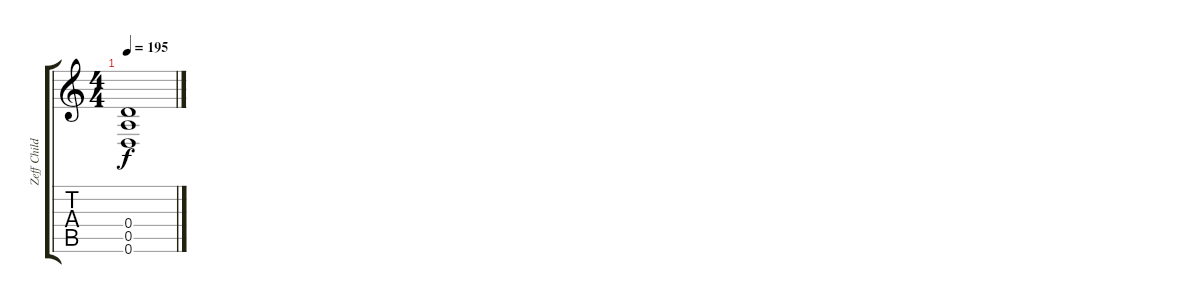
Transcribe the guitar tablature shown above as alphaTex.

\track ("Zeff Childress" "Zeff Child") {instrument distortionguitar}
\staff {score tabs}
\tuning (E4 B3 G3 D3 A2 D2) {hide}
\ts (4 4)
\tempo 195
\clef g2
\ks c
(0.4{t} 0.5{t} 0.6{t}).1{dy f}
